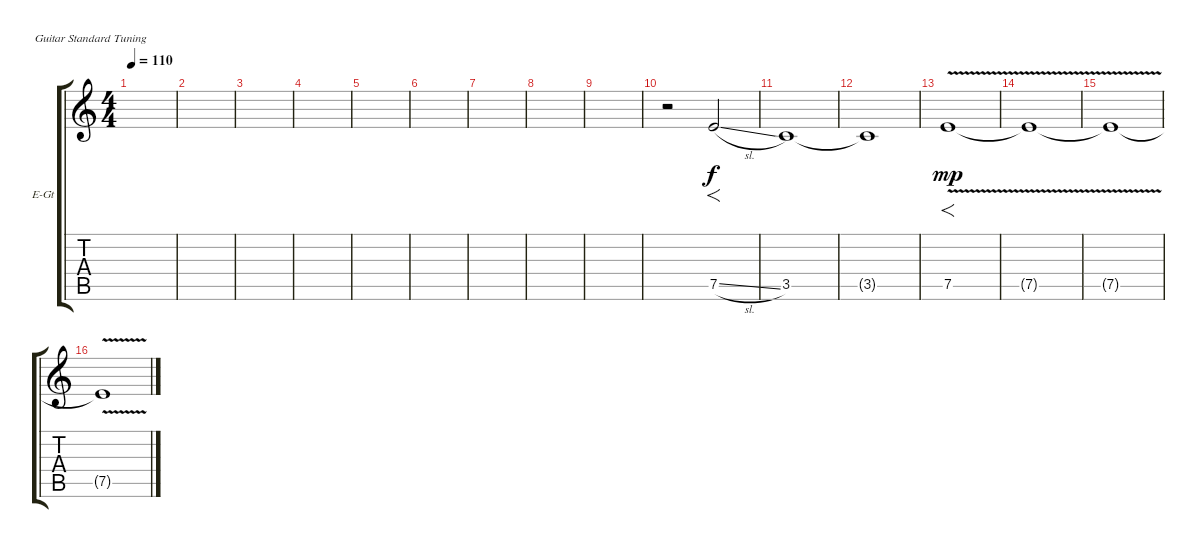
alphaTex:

\defaultSystemsLayout 4
\bracketExtendMode groupsimilarinstruments
\firstSystemTrackNameOrientation horizontal
\otherSystemsTrackNameOrientation horizontal
\track ("Electric Guitar" "E-Gt") {instrument distortionguitar}
\staff {score tabs}
\tuning (E4 B3 G3 D3 A2 E2)
\ts (4 4)
\tempo 110
\clef g2
\scale
0.487395
\ks c
|
\scale
0.256303 |
\scale
0.256303 |
\scale
0.333333 |
\scale
0.333333 |
\scale
0.333333 |
\scale
0.333333 |
\scale
0.333333 |
\scale
0.333333 |
\scale
0.333333 r.2 7.5{sl}.2{f} |
\scale
0.333333 3.5.1 |
\scale
0.333333 3.5{t}.1 |
\scale
0.333333 7.5{v}.1{f dy mp} |
\scale
0.333333 7.5{v t}.1 |
\scale
0.333333 7.5{v t}.1 |
7.5{v t}.1
